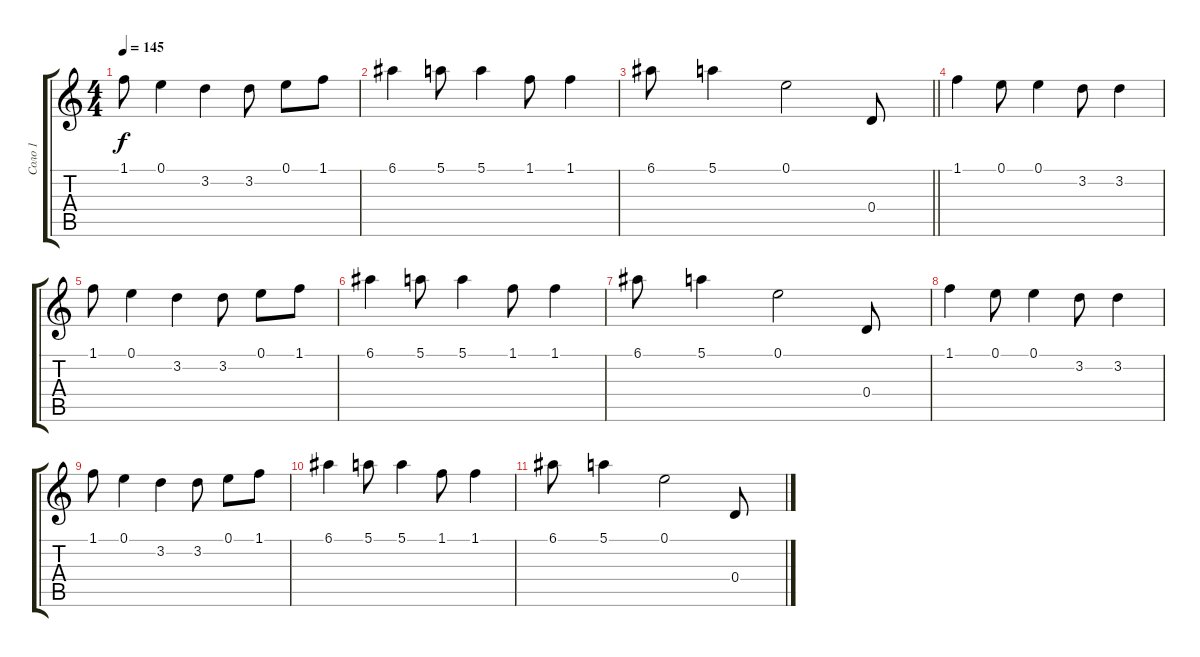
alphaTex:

\track ("Соло 1" "Соло 1") {instrument distortionguitar}
\staff {score tabs}
\tuning (E4 B3 G3 D3 A2 E2) {hide}
\ts (4 4)
\tempo 145
\clef g2
\ks c
1.1.8{dy f} 0.1.4 3.2.4 3.2.8 0.1.8 1.1.8 |
6.1.4 5.1.8 5.1.4 1.1.8 1.1.4 |
\barLineRight lightlight
6.1.8 5.1.4 0.1.2 0.4.8 |
1.1.4 0.1.8 0.1.4 3.2.8 3.2.4 |
1.1.8 0.1.4 3.2.4 3.2.8 0.1.8 1.1.8 |
6.1.4 5.1.8 5.1.4 1.1.8 1.1.4 |
6.1.8 5.1.4 0.1.2 0.4.8 |
1.1.4 0.1.8 0.1.4 3.2.8 3.2.4 |
1.1.8 0.1.4 3.2.4 3.2.8 0.1.8 1.1.8 |
6.1.4 5.1.8 5.1.4 1.1.8 1.1.4 |
6.1.8 5.1.4 0.1.2 0.4.8
